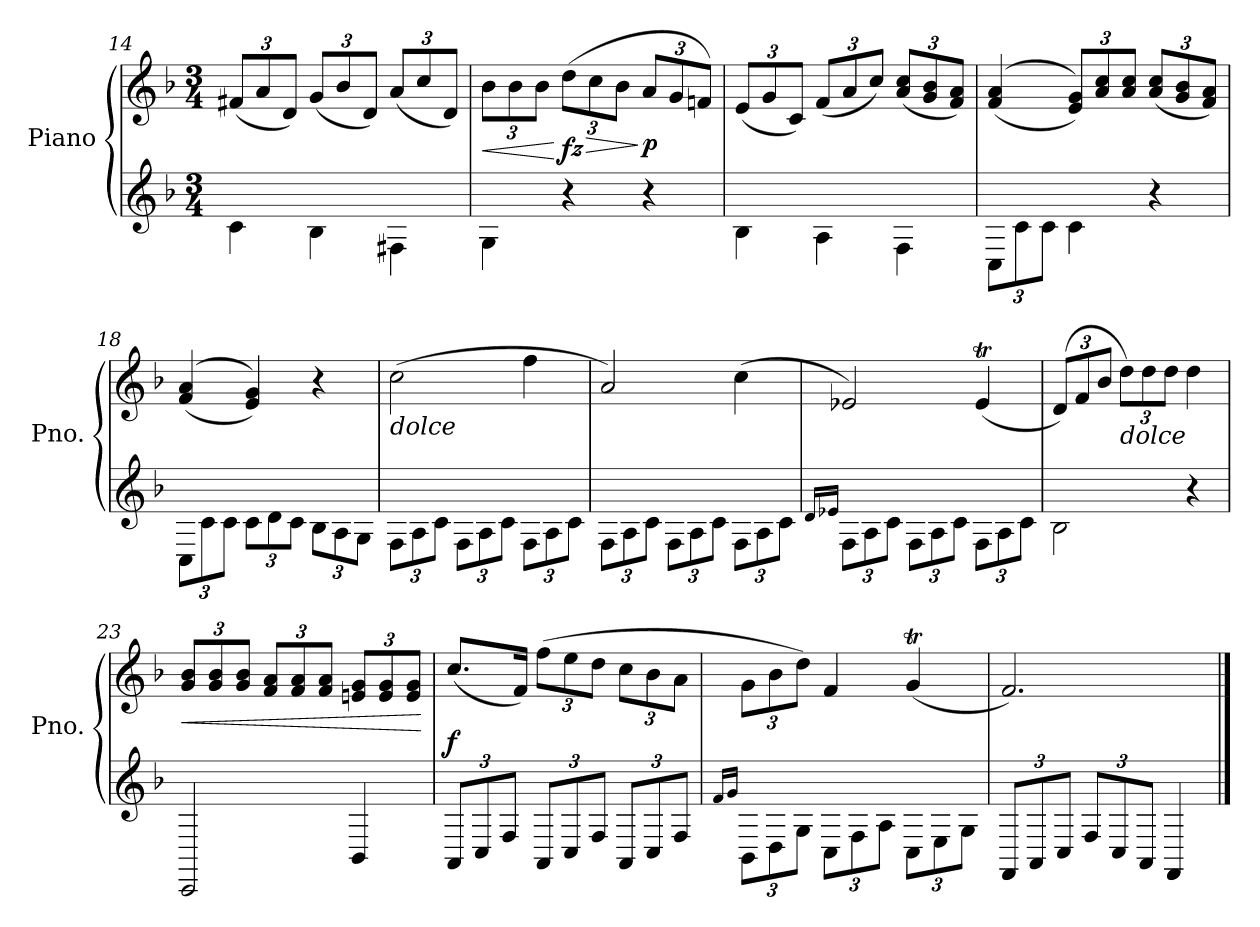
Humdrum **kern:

**kern	**kern	**dynam
*part1	*part1	*part1
*staff2	*staff1	*staff1/2
*I"Piano	*	*
*I'Pno.	*	*
!!LO:LB:g=z
*clefG2	*clefG2	*
*k[b-]	*k[b-]	*
*M3/4	*M3/4	*
*	*Xbrackettup	*
=14	=14	=14
4c<\	(<12f#X/L	.
.	12a/	.
.	12d/J)	.
4B-<\	(<12g/L	.
.	12b-/	.
.	12d/J)	.
4F#X<\	(<12a/L	.
.	12cc/	.
.	12d/J)	.
=15	=15	=15
!	!	!LO:HP:b
4G\	12b-\L	<
.	12b-\	.
.	12b-\J	.
!	!	!LO:HP:n=1:b
!	!	!LO:DY:n=1:b
4r	(>12dd\L	[ > fz
.	12cc\	.
.	12b-\J	.
!	!	!LO:DY:n=2:b
4r	12a/L	] p
.	12g/	.
.	12fn/J)	.
=16	=16	=16
4B-\	(<12e/L	.
.	12g/	.
.	12c/J)	.
4A<\	(<12f/L	.
.	12a/	.
.	12cc/J)	.
4F<\	(<12a/ 12cc/L	.
.	12g/ 12b-/	.
.	12f/ 12a/J)	.
=17	=17	=17
*Xbrackettup	*	*
12C\L	(>(<4f/ 4a/	.
12c\	.	.
12c<\J	.	.
4c<\	12e/ 12g/L))	.
.	12a/ 12cc/	.
.	12a/ 12cc/J	.
4r	(<12a/ 12cc/L	.
.	12g/ 12b-/	.
.	12f/ 12a/J)	.
!!LO:LB:g=z
=18	=18	=18
12C\L	(<(>4f/ 4a/	.
12c\	.	.
12c<\J	.	.
12c<\L	4e/ 4g/))	.
12d<\	.	.
12c<\J	.	.
12B-<\L	4r	.
12A\	.	.
12G\J	.	.
=19	=19	=19
!	!LO:TX:b:i:t=dolce	!
12F\L	(>2cc\	.
12A\	.	.
12c\J	.	.
12F\L	.	.
12A\	.	.
12c\J	.	.
12F\L	4ff\	.
12A\	.	.
12c\J	.	.
=20	=20	=20
12F\L	2a/)	.
12A\	.	.
12c\J	.	.
12F\L	.	.
12A\	.	.
12c\J	.	.
12F\L	(>4cc\	.
12A\	.	.
12c\J	.	.
=21	=21	=21
16qd/LL	.	.
16qe-X/JJ	.	.
12F\L	2e-X/)	.
12A\	.	.
12c\J	.	.
12F\L	.	.
12A\	.	.
12c\J	.	.
12F\L	(<4e-T/	.
12A\	.	.
12c\J	.	.
!!LO:LB:g=z
=22	=22	=22
2B-\	(>12d/L)	.
.	12f/	.
.	12b-/J	.
!	!LO:TX:b:i:t=dolce	!
.	12dd\L)	.
.	12dd\	.
.	12dd\J	.
4r	4dd\	.
=23	=23	=23
!	!	!LO:HP:b
2CC/	12g/ 12b-/L	<
.	12g/ 12b-/	.
.	12g/ 12b-/J	.
.	12f/ 12a/L	.
.	12f/ 12a/	.
.	12f/ 12a/J	.
4BB-</	12en/ 12g/L	.
.	12e/ 12g/	.
.	12e/ 12g/J	.
.	.	[
=24	=24	=24
!	!	!LO:DY:a=2
12AA</L	(<8.cc/L	f
12C</	.	.
12F/J	.	.
.	16f/Jk)	.
12AA/L	(>12ff\L	.
12C/	12ee\	.
12F/J	12dd\J	.
12AA/L	12cc\L	.
12C/	12b-\	.
12F/J	12a\J	.
=25	=25	=25
16qf/LL	.	.
16qg/JJ	.	.
12BB-<\L	12g\L	.
12D\	12b-\	.
12G\J	12dd\J)	.
12C<\L	4f/	.
12F\	.	.
12A\J	.	.
12C\L	(<4gT/	.
12E\	.	.
12G\J	.	.
=26	=26	=26
12FF/L	2.f/)	.
12AA</	.	.
12C/J	.	.
12F/L	.	.
12C/	.	.
12AA/J	.	.
4FF/	.	.
==	==	==
*-	*-	*-
